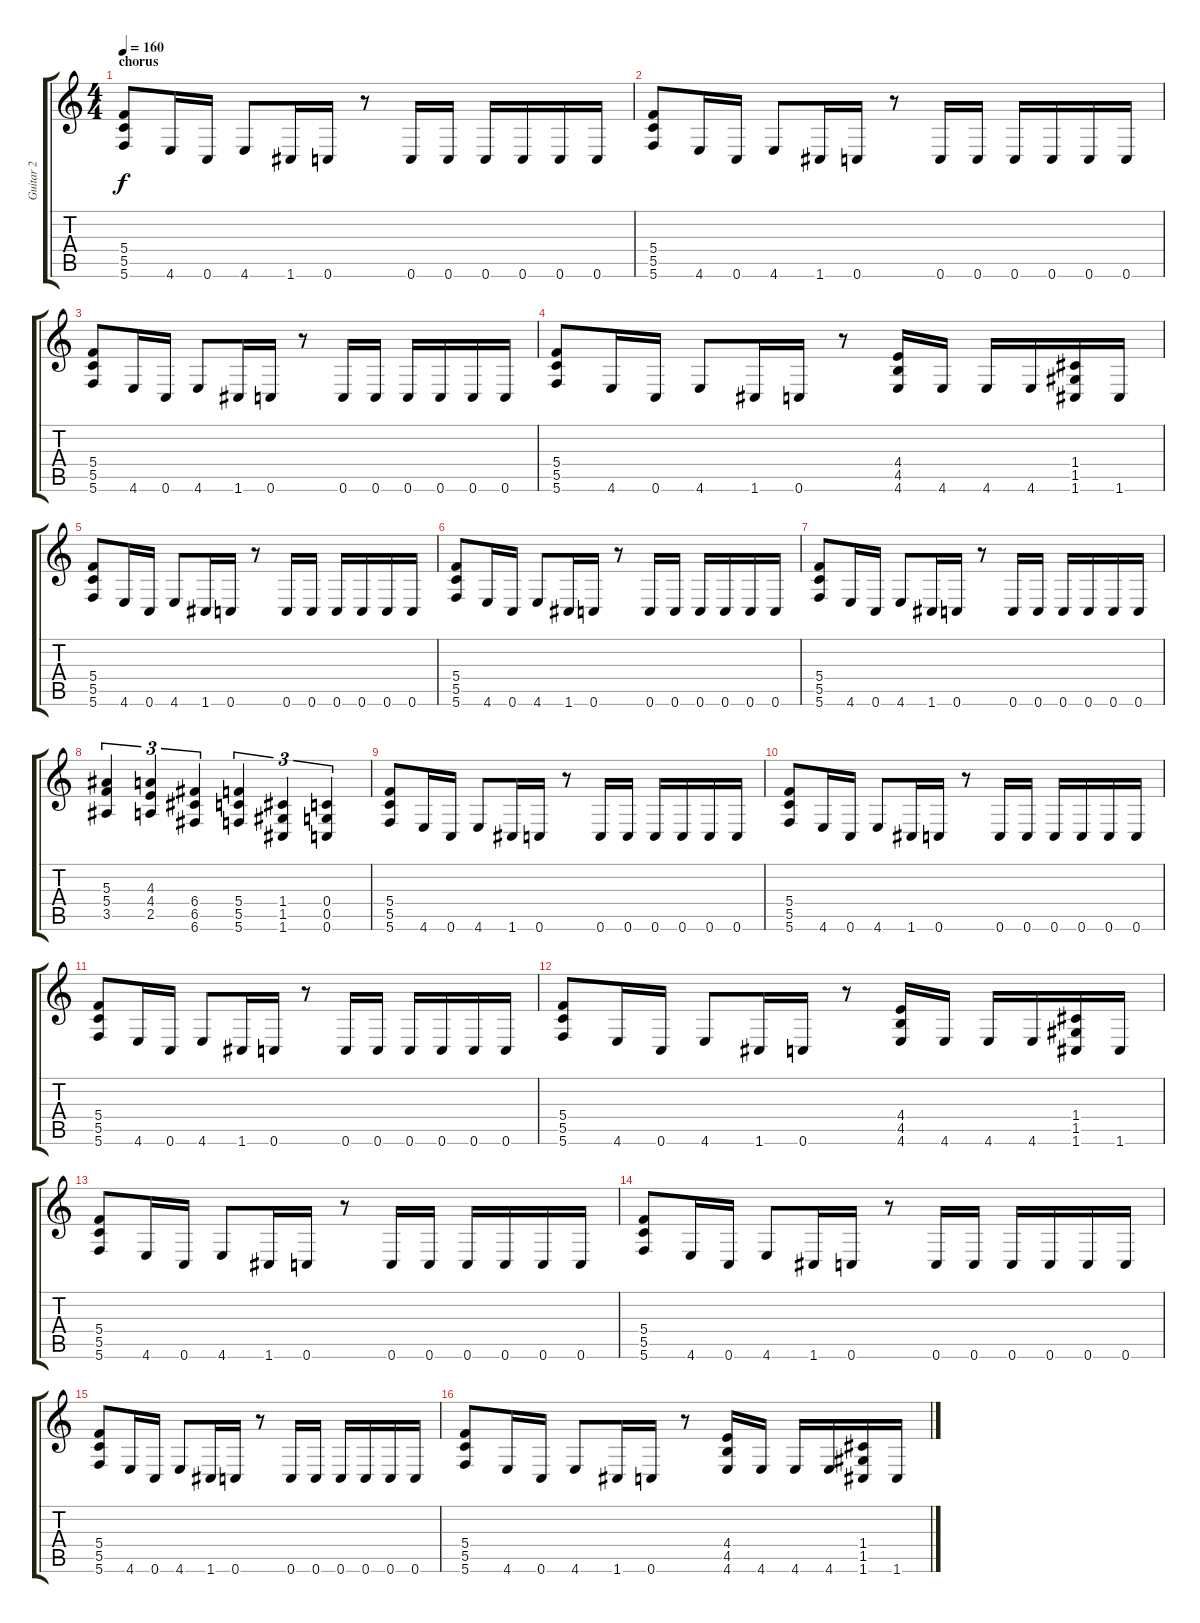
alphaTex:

\track ("Guitar 2" "Guitar 2") {instrument distortionguitar}
\staff {score tabs}
\tuning (D4 A3 F3 C3 G2 C2) {hide}
\ts (4 4)
\section ("" "chorus")
\tempo 160
\clef g2
\ks c
(5.4 5.5 5.6).8{dy f balance 1 instrument distortionguitar} 4.6.16 0.6.16 4.6.8 1.6.16 0.6.16 r.8 0.6.16 0.6.16 0.6.16 0.6.16 0.6.16 0.6.16 |
(5.4 5.5 5.6).8 4.6.16 0.6.16 4.6.8 1.6.16 0.6.16 r.8 0.6.16 0.6.16 0.6.16 0.6.16 0.6.16 0.6.16 |
(5.4 5.5 5.6).8 4.6.16 0.6.16 4.6.8 1.6.16 0.6.16 r.8 0.6.16 0.6.16 0.6.16 0.6.16 0.6.16 0.6.16 |
(5.4 5.5 5.6).8 4.6.16 0.6.16 4.6.8 1.6.16 0.6.16 r.8 (4.4 4.5 4.6).16 4.6.16 4.6.16 4.6.16 (1.4 1.5 1.6).16 1.6.16 |
(5.4 5.5 5.6).8{balance 1 instrument distortionguitar} 4.6.16 0.6.16 4.6.8 1.6.16 0.6.16 r.8 0.6.16 0.6.16 0.6.16 0.6.16 0.6.16 0.6.16 |
(5.4 5.5 5.6).8 4.6.16 0.6.16 4.6.8 1.6.16 0.6.16 r.8 0.6.16 0.6.16 0.6.16 0.6.16 0.6.16 0.6.16 |
(5.4 5.5 5.6).8 4.6.16 0.6.16 4.6.8 1.6.16 0.6.16 r.8 0.6.16 0.6.16 0.6.16 0.6.16 0.6.16 0.6.16 |
(5.3 5.4 3.5).4{tu (3 2)} (4.3 4.4 2.5).4{tu (3 2)} (6.4 6.5 6.6).4{tu (3 2)} (5.4 5.5 5.6).4{tu (3 2)} (1.4 1.5 1.6).4{tu (3 2)} (0.4 0.5 0.6).4{tu (3 2)} |
(5.4 5.5 5.6).8{balance 1 instrument distortionguitar} 4.6.16 0.6.16 4.6.8 1.6.16 0.6.16 r.8 0.6.16 0.6.16 0.6.16 0.6.16 0.6.16 0.6.16 |
(5.4 5.5 5.6).8 4.6.16 0.6.16 4.6.8 1.6.16 0.6.16 r.8 0.6.16 0.6.16 0.6.16 0.6.16 0.6.16 0.6.16 |
(5.4 5.5 5.6).8 4.6.16 0.6.16 4.6.8 1.6.16 0.6.16 r.8 0.6.16 0.6.16 0.6.16 0.6.16 0.6.16 0.6.16 |
(5.4 5.5 5.6).8 4.6.16 0.6.16 4.6.8 1.6.16 0.6.16 r.8 (4.4 4.5 4.6).16 4.6.16 4.6.16 4.6.16 (1.4 1.5 1.6).16 1.6.16 |
(5.4 5.5 5.6).8{balance 1 instrument distortionguitar} 4.6.16 0.6.16 4.6.8 1.6.16 0.6.16 r.8 0.6.16 0.6.16 0.6.16 0.6.16 0.6.16 0.6.16 |
(5.4 5.5 5.6).8 4.6.16 0.6.16 4.6.8 1.6.16 0.6.16 r.8 0.6.16 0.6.16 0.6.16 0.6.16 0.6.16 0.6.16 |
(5.4 5.5 5.6).8 4.6.16 0.6.16 4.6.8 1.6.16 0.6.16 r.8 0.6.16 0.6.16 0.6.16 0.6.16 0.6.16 0.6.16 |
(5.4 5.5 5.6).8 4.6.16 0.6.16 4.6.8 1.6.16 0.6.16 r.8 (4.4 4.5 4.6).16 4.6.16 4.6.16 4.6.16 (1.4 1.5 1.6).16 1.6.16
